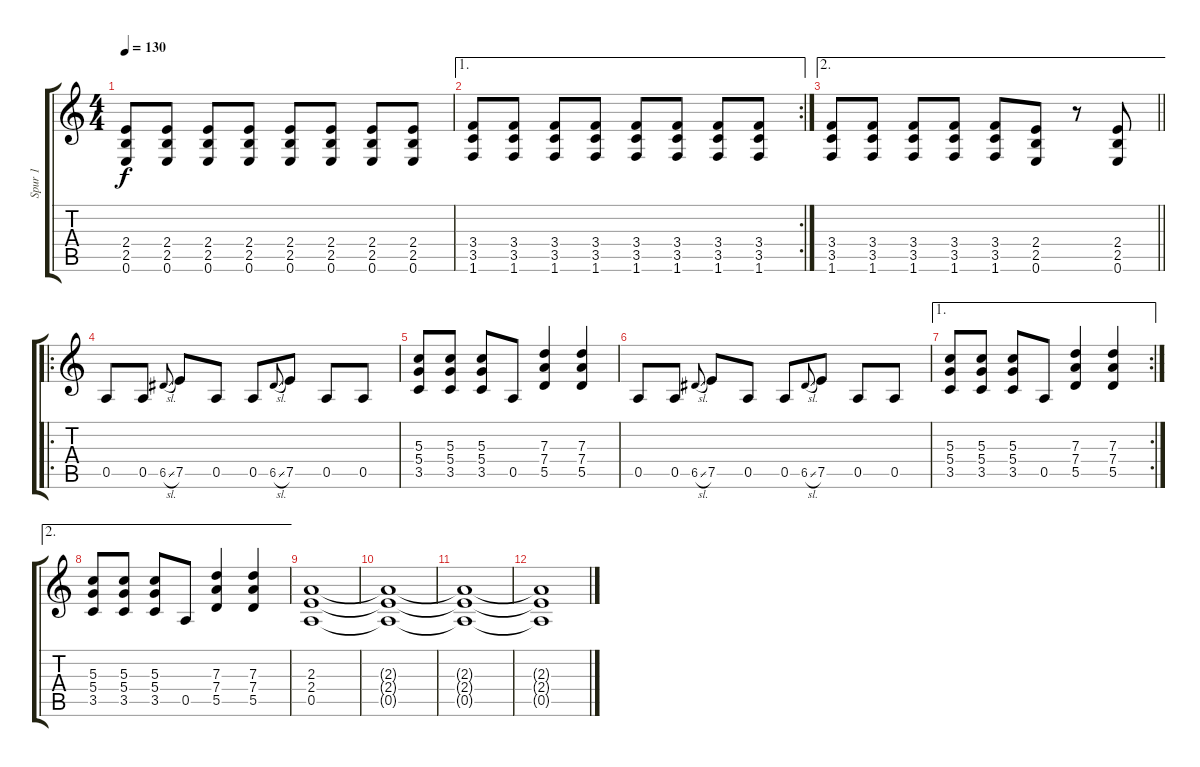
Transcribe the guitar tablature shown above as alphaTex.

\track ("Spur 1" "Spur 1") {instrument distortionguitar}
\staff {score tabs}
\tuning (E4 B3 G3 D3 A2 E2) {hide}
\ts (4 4)
\tempo 130
\clef g2
\ks c
(2.4 2.5 0.6).8{dy f} (2.4 2.5 0.6).8 (2.4 2.5 0.6).8 (2.4 2.5 0.6).8 (2.4 2.5 0.6).8 (2.4 2.5 0.6).8 (2.4 2.5 0.6).8 (2.4 2.5 0.6).8 |
\ae 1
\rc 2
(3.4 3.5 1.6).8 (3.4 3.5 1.6).8 (3.4 3.5 1.6).8 (3.4 3.5 1.6).8 (3.4 3.5 1.6).8 (3.4 3.5 1.6).8 (3.4 3.5 1.6).8 (3.4 3.5 1.6).8 |
\ae 2
\barLineRight lightlight
(3.4 3.5 1.6).8 (3.4 3.5 1.6).8 (3.4 3.5 1.6).8 (3.4 3.5 1.6).8 (3.4 3.5 1.6).8 (2.4 2.5 0.6).8 r.8 (2.4 2.5 0.6).8 |
\ro
0.5.8 0.5.8 6.5{sl}.8{gr onbeat} 7.5.8 0.5.8 0.5.8 6.5{sl}.8{gr onbeat} 7.5.8 0.5.8 0.5.8 |
(5.3 5.4 3.5).8 (5.3 5.4 3.5).8 (5.3 5.4 3.5).8 0.5.8 (7.3 7.4 5.5).4 (7.3 7.4 5.5).4 |
0.5.8 0.5.8 6.5{sl}.8{gr onbeat} 7.5.8 0.5.8 0.5.8 6.5{sl}.8{gr onbeat} 7.5.8 0.5.8 0.5.8 |
\ae 1
\rc 2
(5.3 5.4 3.5).8 (5.3 5.4 3.5).8 (5.3 5.4 3.5).8 0.5.8 (7.3 7.4 5.5).4 (7.3 7.4 5.5).4 |
\ae 2
(5.3 5.4 3.5).8 (5.3 5.4 3.5).8 (5.3 5.4 3.5).8 0.5.8 (7.3 7.4 5.5).4 (7.3 7.4 5.5).4 |
(2.3 2.4 0.5).1 |
(2.3{t} 2.4{t} 0.5{t}).1 |
(2.3{t} 2.4{t} 0.5{t}).1 |
(2.3{t} 2.4{t} 0.5{t}).1
